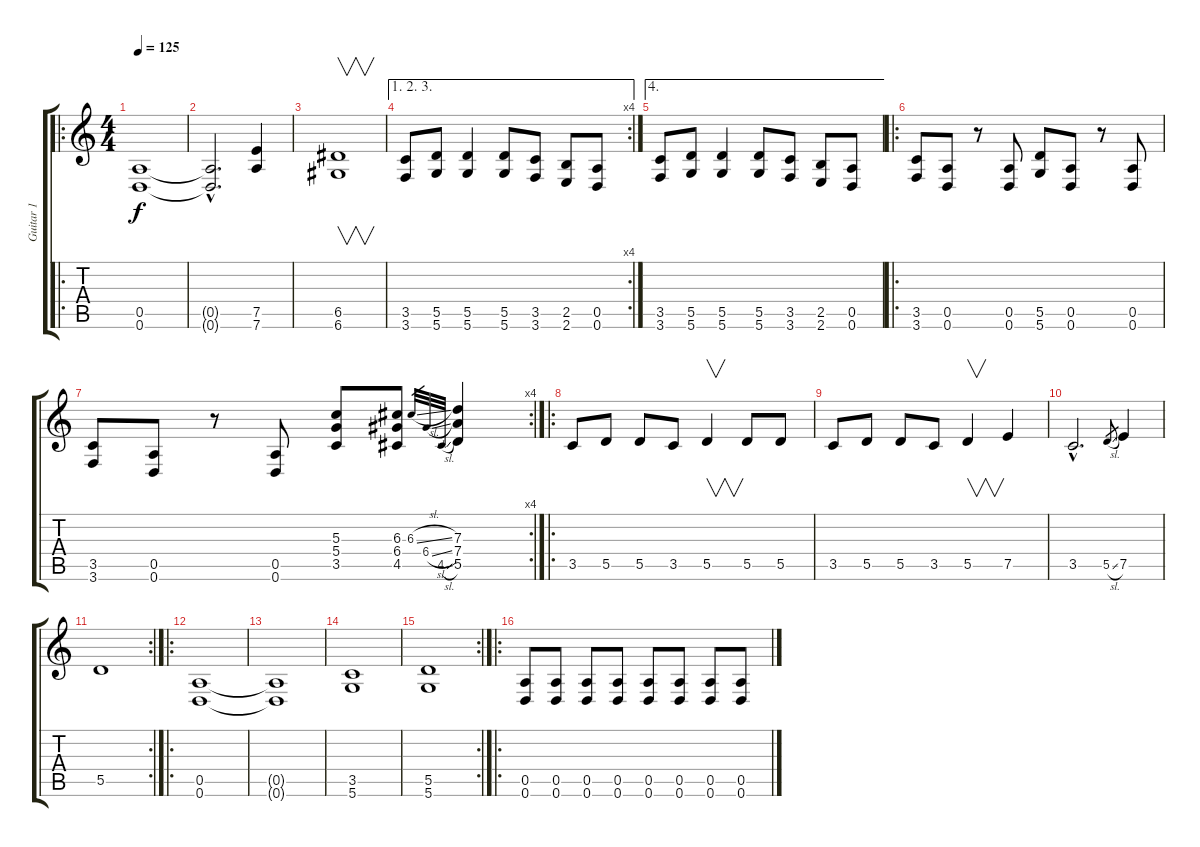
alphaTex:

\track ("Guitar 1" "Guitar 1") {instrument distortionguitar}
\staff {score tabs}
\tuning (E4 B3 G3 D3 A2 D2) {hide}
\ro
\ts (4 4)
\tempo 125
\clef g2
\ks c
(0.5 0.6).1{dy f instrument distortionguitar} |
(0.5{hac t} 0.6{hac t}).2{d} (7.5 7.6).4 |
(6.5 6.6).1{v} |
\ae (1 2 3)
\rc 4
(3.5 3.6).8 (5.5 5.6).8 (5.5 5.6).4 (5.5 5.6).8 (3.5 3.6).8 (2.5 2.6).8 (0.5 0.6).8 |
\ae 4
(3.5 3.6).8 (5.5 5.6).8 (5.5 5.6).4 (5.5 5.6).8 (3.5 3.6).8 (2.5 2.6).8 (0.5 0.6).8 |
\ro
(3.5 3.6).8 (0.5 0.6).8 r.8 (0.5 0.6).8 (5.5 5.6).8 (0.5 0.6).8 r.8 (0.5 0.6).8 |
\rc 4
(3.5 3.6).8 (0.5 0.6).8 r.8 (0.5 0.6).8 (5.3 5.4 3.5).8 (6.3 6.4 4.5).8 6.3{sl}.32{gr} 6.4{sl}.32{gr} 4.5{sl}.32{gr} (7.3 7.4 5.5).4 |
\ro
3.5.8 5.5.8 5.5.8 3.5.8 5.5.4{v} 5.5.8 5.5.8 |
3.5.8 5.5.8 5.5.8 3.5.8 5.5.4{v} 7.5.4 |
3.5{hac}.2{d} 5.5{sl}.8{gr} 7.5.4 |
\rc 2
5.5.1 |
\ro
(0.5 0.6).1 |
(0.5{t} 0.6{t}).1 |
(3.5 5.6).1 |
\rc 2
(5.5 5.6).1 |
\ro
(0.5 0.6).8 (0.5 0.6).8 (0.5 0.6).8 (0.5 0.6).8 (0.5 0.6).8 (0.5 0.6).8 (0.5 0.6).8 (0.5 0.6).8
